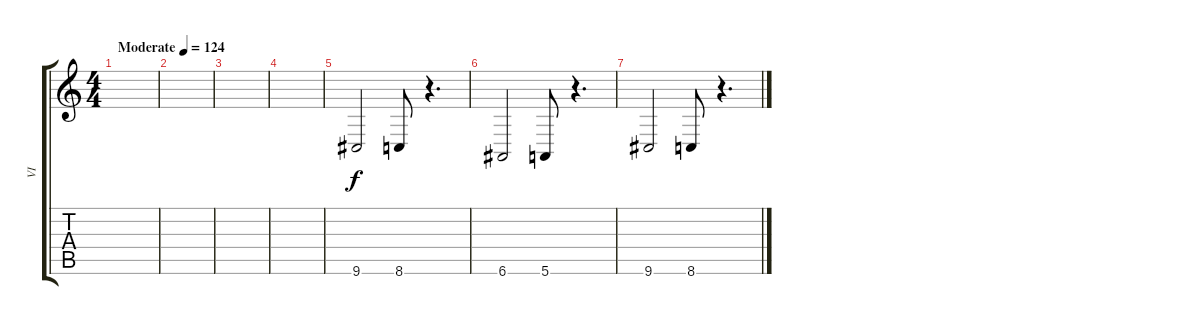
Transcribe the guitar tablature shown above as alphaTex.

\track ("VI" "VI") {instrument choiraahs}
\staff {score tabs}
\tuning (E4 B3 G3 D3 A2 E2) {hide}
\ts (4 4)
\tempo (124 "Moderate")
\clef g2
\ks c
|
|
|
|
9.6.2 8.6.8 r.4{d} |
6.6.2 5.6.8 r.4{d} |
9.6.2 8.6.8 r.4{d}
